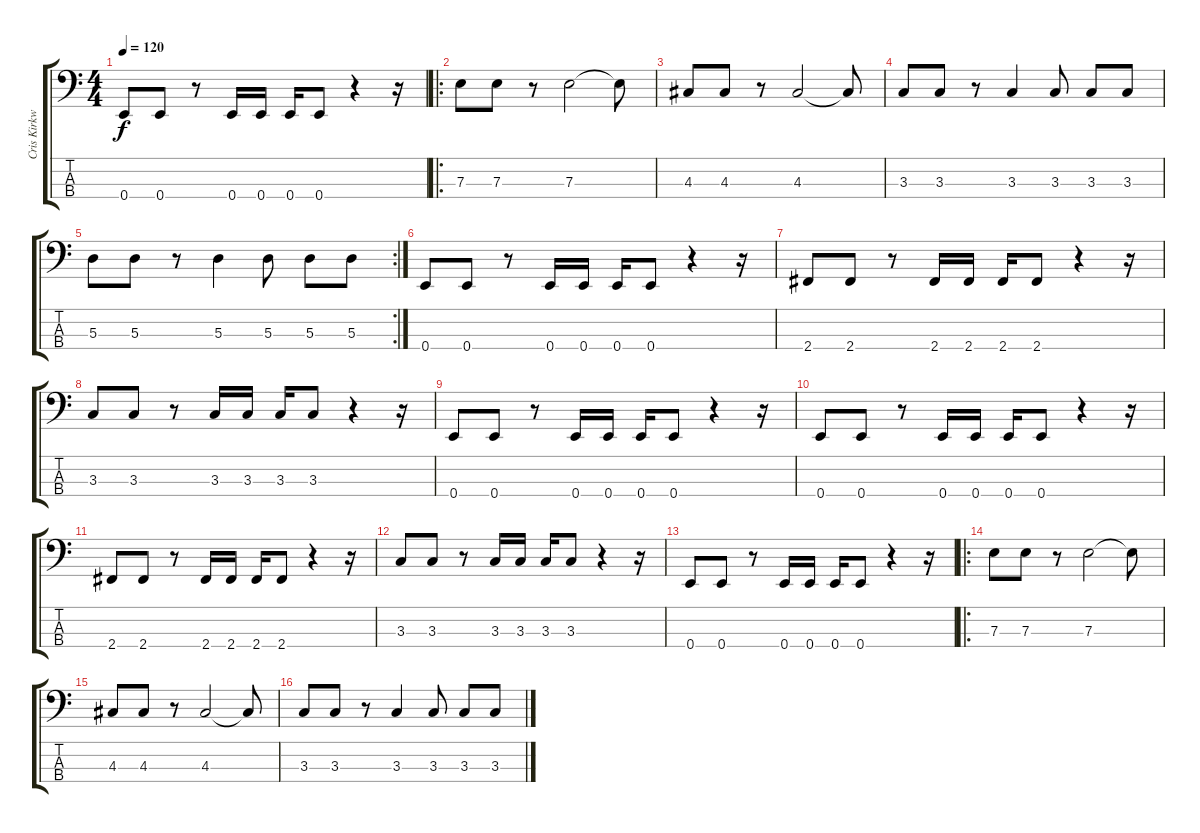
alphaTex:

\track ("Cris Kirkwood" "Cris Kirkw") {instrument electricbasspick}
\staff {score tabs}
\tuning (G2 D2 A1 E1) {hide}
\ts (4 4)
\tempo 120
\clef f4
\ks c
0.4.8{dy f} 0.4.8 r.8 0.4.16 0.4.16 0.4.16 0.4.8 r.4 r.16 |
\ro
7.3.8 7.3.8 r.8 7.3.2 7.3{t}.8 |
4.3.8 4.3.8 r.8 4.3.2 4.3{t}.8 |
3.3.8 3.3.8 r.8 3.3.4 3.3.8 3.3.8 3.3.8 |
\rc 2
5.3.8 5.3.8 r.8 5.3.4 5.3.8 5.3.8 5.3.8 |
0.4.8 0.4.8 r.8 0.4.16 0.4.16 0.4.16 0.4.8 r.4 r.16 |
2.4.8 2.4.8 r.8 2.4.16 2.4.16 2.4.16 2.4.8 r.4 r.16 |
3.3.8 3.3.8 r.8 3.3.16 3.3.16 3.3.16 3.3.8 r.4 r.16 |
0.4.8 0.4.8 r.8 0.4.16 0.4.16 0.4.16 0.4.8 r.4 r.16 |
0.4.8 0.4.8 r.8 0.4.16 0.4.16 0.4.16 0.4.8 r.4 r.16 |
2.4.8 2.4.8 r.8 2.4.16 2.4.16 2.4.16 2.4.8 r.4 r.16 |
3.3.8 3.3.8 r.8 3.3.16 3.3.16 3.3.16 3.3.8 r.4 r.16 |
0.4.8 0.4.8 r.8 0.4.16 0.4.16 0.4.16 0.4.8 r.4 r.16 |
\ro
7.3.8 7.3.8 r.8 7.3.2 7.3{t}.8 |
4.3.8 4.3.8 r.8 4.3.2 4.3{t}.8 |
3.3.8 3.3.8 r.8 3.3.4 3.3.8 3.3.8 3.3.8
